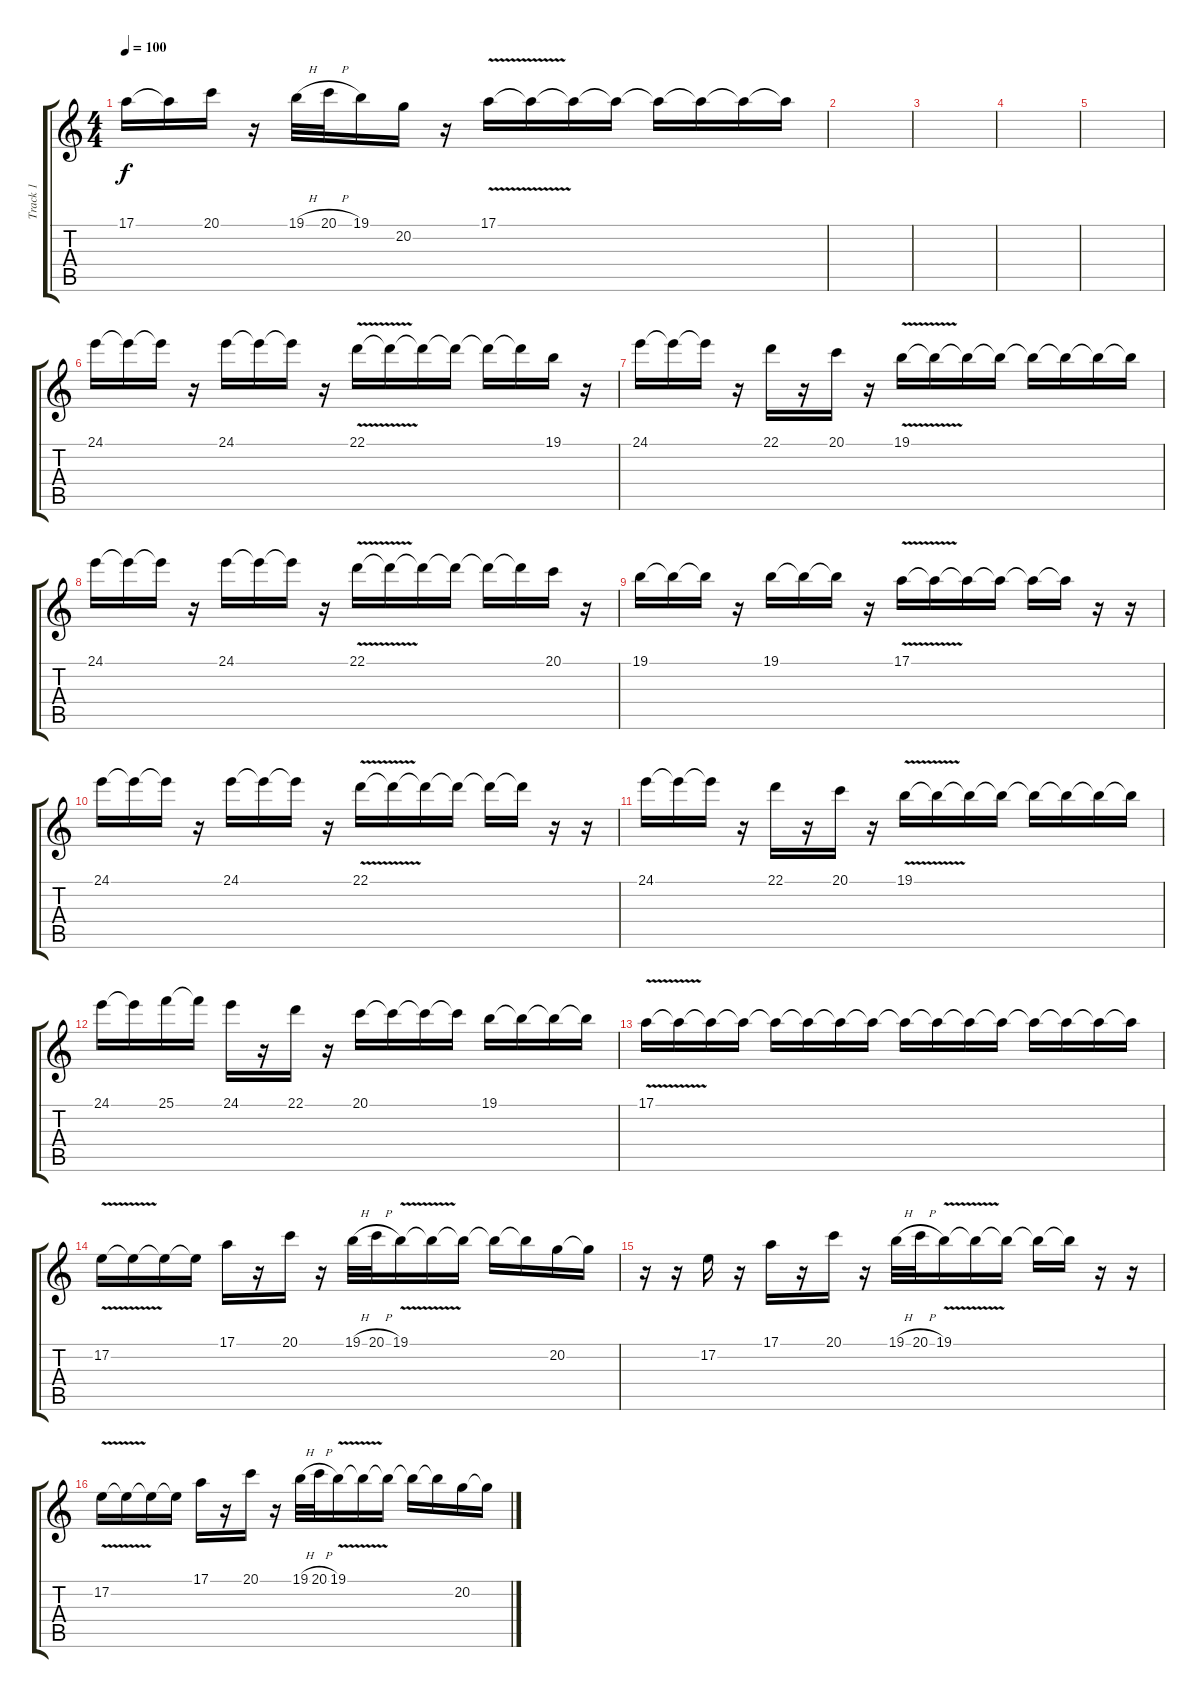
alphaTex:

\track ("Track 1" "Track 1") {instrument flute}
\staff {score tabs}
\tuning (E4 B3 G3 D3 A2 E2) {hide}
\ts (4 4)
\tempo 100
\clef g2
\ks c
17.1.16{dy f} 17.1{t}.16 20.1.16 r.16 19.1{h}.32 20.1{h}.32 19.1.16 20.2.16 r.16 17.1{v}.16 17.1{t}.16 17.1{t}.16 17.1{t}.16 17.1{t}.16 17.1{t}.16 17.1{t}.16 17.1{t}.16 |
|
|
|
|
24.1.16 24.1{t}.16 24.1{t}.16 r.16 24.1.16 24.1{t}.16 24.1{t}.16 r.16 22.1{v}.16 22.1{t}.16 22.1{t}.16 22.1{t}.16 22.1{t}.16 22.1{t}.16 19.1.16 r.16 |
24.1.16 24.1{t}.16 24.1{t}.16 r.16 22.1.16 r.16 20.1.16 r.16 19.1{v}.16 19.1{t}.16 19.1{t}.16 19.1{t}.16 19.1{t}.16 19.1{t}.16 19.1{t}.16 19.1{t}.16 |
24.1.16 24.1{t}.16 24.1{t}.16 r.16 24.1.16 24.1{t}.16 24.1{t}.16 r.16 22.1{v}.16 22.1{t}.16 22.1{t}.16 22.1{t}.16 22.1{t}.16 22.1{t}.16 20.1.16 r.16 |
19.1.16 19.1{t}.16 19.1{t}.16 r.16 19.1.16 19.1{t}.16 19.1{t}.16 r.16 17.1{v}.16 17.1{t}.16 17.1{t}.16 17.1{t}.16 17.1{t}.16 17.1{t}.16 r.16 r.16 |
24.1.16 24.1{t}.16 24.1{t}.16 r.16 24.1.16 24.1{t}.16 24.1{t}.16 r.16 22.1{v}.16 22.1{t}.16 22.1{t}.16 22.1{t}.16 22.1{t}.16 22.1{t}.16 r.16 r.16 |
24.1.16 24.1{t}.16 24.1{t}.16 r.16 22.1.16 r.16 20.1.16 r.16 19.1{v}.16 19.1{t}.16 19.1{t}.16 19.1{t}.16 19.1{t}.16 19.1{t}.16 19.1{t}.16 19.1{t}.16 |
24.1.16 24.1{t}.16 25.1.16 25.1{t}.16 24.1.16 r.16 22.1.16 r.16 20.1.16 20.1{t}.16 20.1{t}.16 20.1{t}.16 19.1.16 19.1{t}.16 19.1{t}.16 19.1{t}.16 |
17.1{v}.16 17.1{t}.16 17.1{t}.16 17.1{t}.16 17.1{t}.16 17.1{t}.16 17.1{t}.16 17.1{t}.16 17.1{t}.16 17.1{t}.16 17.1{t}.16 17.1{t}.16 17.1{t}.16 17.1{t}.16 17.1{t}.16 17.1{t}.16 |
17.2{v}.16 17.2{t}.16 17.2{t}.16 17.2{t}.16 17.1.16 r.16 20.1.16 r.16 19.1{h}.32 20.1{h}.32 19.1{v}.16 19.1{t}.16 19.1{t}.16 19.1{t}.16 19.1{t}.16 20.2.16 20.2{t}.16 |
r.16 r.16 17.2.16 r.16 17.1.16 r.16 20.1.16 r.16 19.1{h}.32 20.1{h}.32 19.1{v}.16 19.1{t}.16 19.1{t}.16 19.1{t}.16 19.1{t}.16 r.16 r.16 |
17.2{v}.16 17.2{t}.16 17.2{t}.16 17.2{t}.16 17.1.16 r.16 20.1.16 r.16 19.1{h}.32 20.1{h}.32 19.1{v}.16 19.1{t}.16 19.1{t}.16 19.1{t}.16 19.1{t}.16 20.2.16 20.2{t}.16
